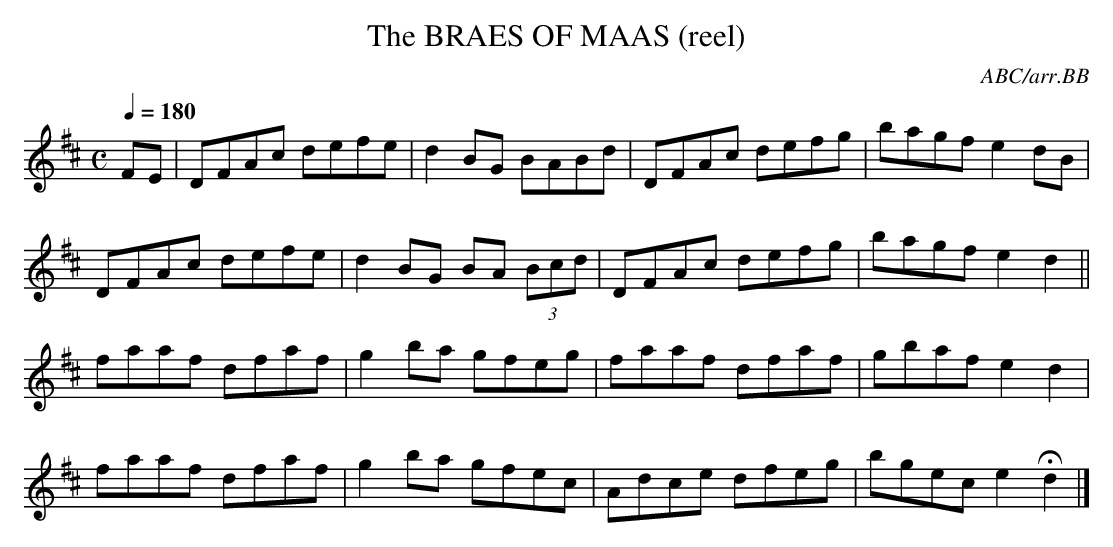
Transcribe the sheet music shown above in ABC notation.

X:1
T:BRAES OF MAAS (reel), The
C:ABC/arr.BB
Q:1/4=180
M:C
K:D
FE|DFAc defe|d2BG BABd|DFAc defg|bagf e2dB|
DFAc defe|d2BG BA (3Bcd|DFAc defg|bagf e2d2 ||
faaf dfaf|g2ba gfeg|faaf dfaf|gbaf e2d2|
faaf dfaf|g2ba gfec|Adce dfeg|bgec e2Hd2|]
